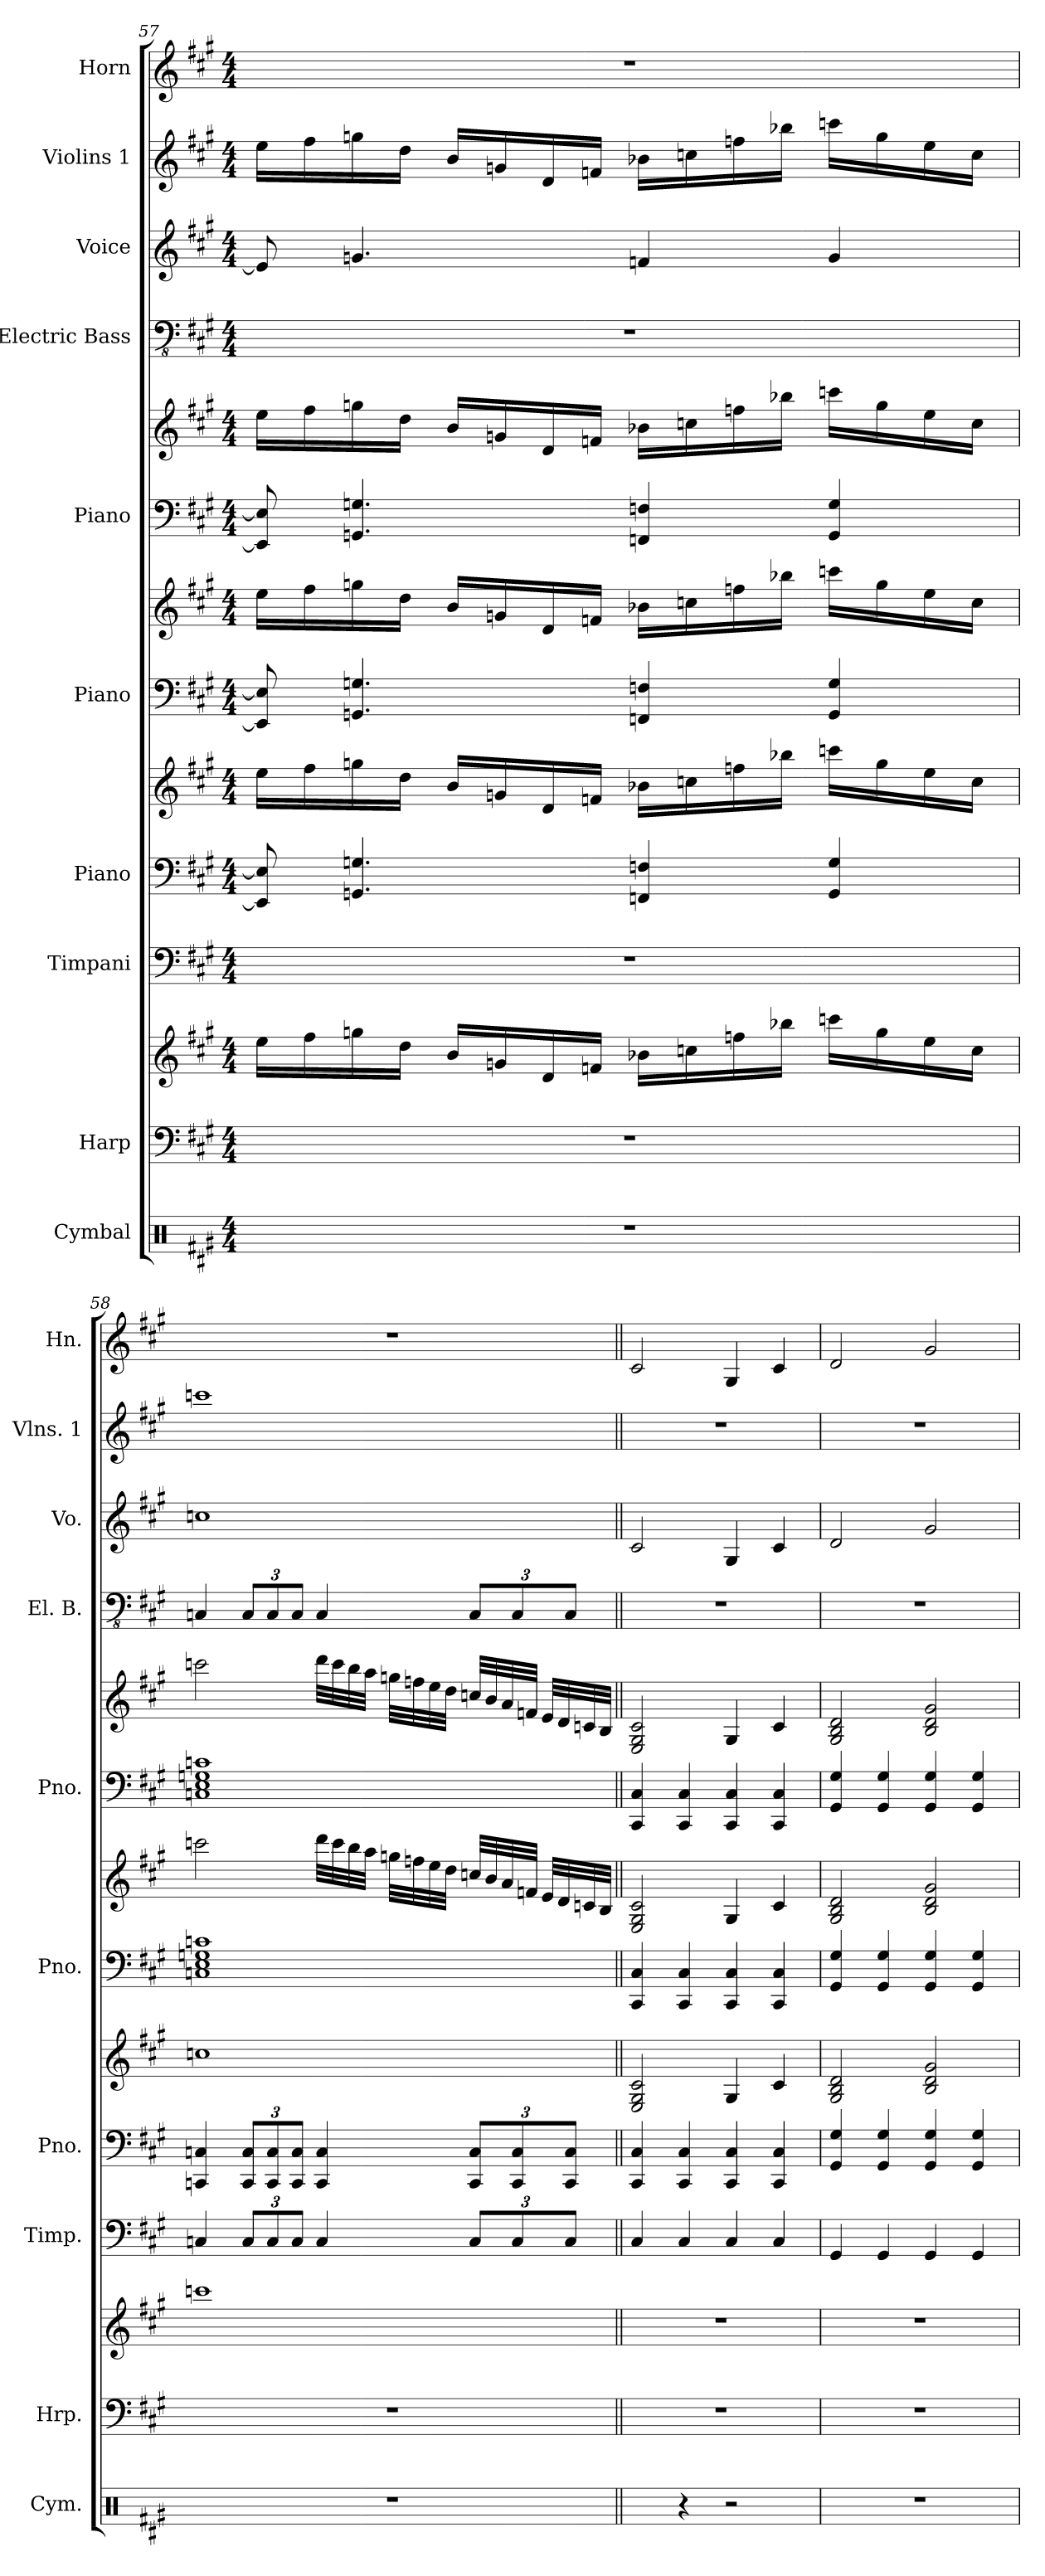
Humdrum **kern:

**kern	**kern	**kern	**kern	**kern	**kern	**kern	**kern	**kern	**kern	**kern	**kern	**kern	**kern
*part10	*part9	*part9	*part8	*part7	*part7	*part6	*part6	*part5	*part5	*part4	*part3	*part2	*part1
*staff14	*staff13	*staff12	*staff11	*staff10	*staff9	*staff8	*staff7	*staff6	*staff5	*staff4	*staff3	*staff2	*staff1
*I"Cymbal	*I"Harp	*	*I"Timpani	*I"Piano	*	*I"Piano	*	*I"Piano	*	*I"Electric Bass	*I"Voice	*I"Violins 1	*I"Horn
*I'Cym.	*I'Hrp.	*	*I'Timp.	*I'Pno.	*	*I'Pno.	*	*I'Pno.	*	*I'El. B.	*I'Vo.	*I'Vlns. 1	*I'Hn.
!!LO:PB:g=z
*clefX	*clefF4	*clefG2	*clefF4	*clefF4	*clefG2	*clefF4	*clefG2	*clefF4	*clefG2	*clefFv4	*clefG2	*clefG2	*clefG2
*	*	*	*	*	*	*	*	*	*	*	*	*	*ITrd4c7
*k[f#c#g#]	*k[f#c#g#]	*k[f#c#g#]	*k[f#c#g#]	*k[f#c#g#]	*k[f#c#g#]	*k[f#c#g#]	*k[f#c#g#]	*k[f#c#g#]	*k[f#c#g#]	*k[f#c#g#]	*k[f#c#g#]	*k[f#c#g#]	*k[f#c#]
*A:	*A:	*A:	*A:	*A:	*A:	*A:	*A:	*A:	*A:	*A:	*A:	*A:	*D:
*M4/4	*M4/4	*M4/4	*M4/4	*M4/4	*M4/4	*M4/4	*M4/4	*M4/4	*M4/4	*M4/4	*M4/4	*M4/4	*M4/4
=57	=57	=57	=57	=57	=57	=57	=57	=57	=57	=57	=57	=57	=57
1r	1r	16ee\LL	1r	8EE/] 8E/]	16ee\LL	8EE/] 8E/]	16ee\LL	8EE/] 8E/]	16ee\LL	1r	8e/]	16ee\LL	1r
.	.	16ff#\	.	.	16ff#\	.	16ff#\	.	16ff#\	.	.	16ff#\	.
.	.	16ggn\	.	4.GGn/ 4.Gn/	16ggn\	4.GGn/ 4.Gn/	16ggn\	4.GGn/ 4.Gn/	16ggn\	.	4.gn/	16ggn\	.
.	.	16dd\JJ	.	.	16dd\JJ	.	16dd\JJ	.	16dd\JJ	.	.	16dd\JJ	.
.	.	16b/LL	.	.	16b/LL	.	16b/LL	.	16b/LL	.	.	16b/LL	.
.	.	16gn/	.	.	16gn/	.	16gn/	.	16gn/	.	.	16gn/	.
.	.	16d/	.	.	16d/	.	16d/	.	16d/	.	.	16d/	.
.	.	16fn/JJ	.	.	16fn/JJ	.	16fn/JJ	.	16fn/JJ	.	.	16fn/JJ	.
.	.	16b-X\LL	.	4FFn/ 4Fn/	16b-X\LL	4FFn/ 4Fn/	16b-X\LL	4FFn/ 4Fn/	16b-X\LL	.	4fn/	16b-X\LL	.
.	.	16ccn\	.	.	16ccn\	.	16ccn\	.	16ccn\	.	.	16ccn\	.
.	.	16ffn\	.	.	16ffn\	.	16ffn\	.	16ffn\	.	.	16ffn\	.
.	.	16bb-X\JJ	.	.	16bb-X\JJ	.	16bb-X\JJ	.	16bb-X\JJ	.	.	16bb-X\JJ	.
.	.	16cccn\LL	.	4GG/ 4G/	16cccn\LL	4GG/ 4G/	16cccn\LL	4GG/ 4G/	16cccn\LL	.	4g/	16cccn\LL	.
.	.	16gg\	.	.	16gg\	.	16gg\	.	16gg\	.	.	16gg\	.
.	.	16ee\	.	.	16ee\	.	16ee\	.	16ee\	.	.	16ee\	.
.	.	16cc\JJ	.	.	16cc\JJ	.	16cc\JJ	.	16cc\JJ	.	.	16cc\JJ	.
=58	=58	=58	=58	=58	=58	=58	=58	=58	=58	=58	=58	=58	=58
1r	1r	1cccn	4Cn/	4CCn/ 4Cn/	1ccn	1Cn 1E 1Gn 1cn	2cccn\	1Cn 1E 1Gn 1cn	2cccn\	4CCn/	1ccn	1cccn	1r
*	*	*	*Xbrackettup	*Xbrackettup	*	*	*	*	*	*Xbrackettup	*	*	*
.	.	.	12C/L	12CC/ 12C/L	.	.	.	.	.	12CC/L	.	.	.
.	.	.	12C/	12CC/ 12C/	.	.	.	.	.	12CC/	.	.	.
.	.	.	12C/J	12CC/ 12C/J	.	.	.	.	.	12CC/J	.	.	.
.	.	.	4C/	4CC/ 4C/	.	.	32ddd\LLL	.	32ddd\LLL	4CC/	.	.	.
.	.	.	.	.	.	.	32ccc\	.	32ccc\	.	.	.	.
.	.	.	.	.	.	.	32bb\	.	32bb\	.	.	.	.
.	.	.	.	.	.	.	32aa\JJJ	.	32aa\JJJ	.	.	.	.
.	.	.	.	.	.	.	32ggn\LLL	.	32ggn\LLL	.	.	.	.
.	.	.	.	.	.	.	32ffn\	.	32ffn\	.	.	.	.
.	.	.	.	.	.	.	32ee\	.	32ee\	.	.	.	.
.	.	.	.	.	.	.	32dd\JJJ	.	32dd\JJJ	.	.	.	.
.	.	.	12C/L	12CC/ 12C/L	.	.	32ccn/LLL	.	32ccn/LLL	12CC/L	.	.	.
.	.	.	.	.	.	.	32b/	.	32b/	.	.	.	.
.	.	.	.	.	.	.	32a/	.	32a/	.	.	.	.
.	.	.	12C/	12CC/ 12C/	.	.	.	.	.	12CC/	.	.	.
.	.	.	.	.	.	.	32fn/JJJ	.	32fn/JJJ	.	.	.	.
.	.	.	.	.	.	.	32e/LLL	.	32e/LLL	.	.	.	.
.	.	.	.	.	.	.	32d/	.	32d/	.	.	.	.
.	.	.	12C/J	12CC/ 12C/J	.	.	.	.	.	12CC/J	.	.	.
.	.	.	.	.	.	.	32cn/	.	32cn/	.	.	.	.
.	.	.	.	.	.	.	32B/JJJ	.	32B/JJJ	.	.	.	.
!!LO:PB:g=z
=59||	=59||	=59||	=59||	=59||	=59||	=59||	=59||	=59||	=59||	=59||	=59||	=59||	=59||
*k[]	*k[]	*k[]	*k[]	*k[]	*k[]	*k[]	*k[]	*k[]	*k[]	*k[]	*k[]	*k[]	*k[b-]
*C:	*C:	*C:	*C:	*C:	*C:	*C:	*C:	*C:	*C:	*C:	*C:	*C:	*F:
4R\	1r	1r	4C/	4CC/ 4C/	2E/ 2G/ 2c/	4CC/ 4C/	2E/ 2G/ 2c/	4CC/ 4C/	2E/ 2G/ 2c/	1r	2c/	1r	2F/
4r	.	.	4C/	4CC/ 4C/	.	4CC/ 4C/	.	4CC/ 4C/	.	.	.	.	.
2r	.	.	4C/	4CC/ 4C/	4G/	4CC/ 4C/	4G/	4CC/ 4C/	4G/	.	4G/	.	4C/
.	.	.	4C/	4CC/ 4C/	4c/	4CC/ 4C/	4c/	4CC/ 4C/	4c/	.	4c/	.	4F/
=60	=60	=60	=60	=60	=60	=60	=60	=60	=60	=60	=60	=60	=60
1r	1r	1r	4GG/	4GG/ 4G/	2G/ 2B/ 2d/	4GG/ 4G/	2G/ 2B/ 2d/	4GG/ 4G/	2G/ 2B/ 2d/	1r	2d/	1r	2G/
.	.	.	4GG/	4GG/ 4G/	.	4GG/ 4G/	.	4GG/ 4G/	.	.	.	.	.
.	.	.	4GG/	4GG/ 4G/	2B/ 2d/ 2g/	4GG/ 4G/	2B/ 2d/ 2g/	4GG/ 4G/	2B/ 2d/ 2g/	.	2g/	.	2c/
.	.	.	4GG/	4GG/ 4G/	.	4GG/ 4G/	.	4GG/ 4G/	.	.	.	.	.
=	=	=	=	=	=	=	=	=	=	=	=	=	=
*-	*-	*-	*-	*-	*-	*-	*-	*-	*-	*-	*-	*-	*-
